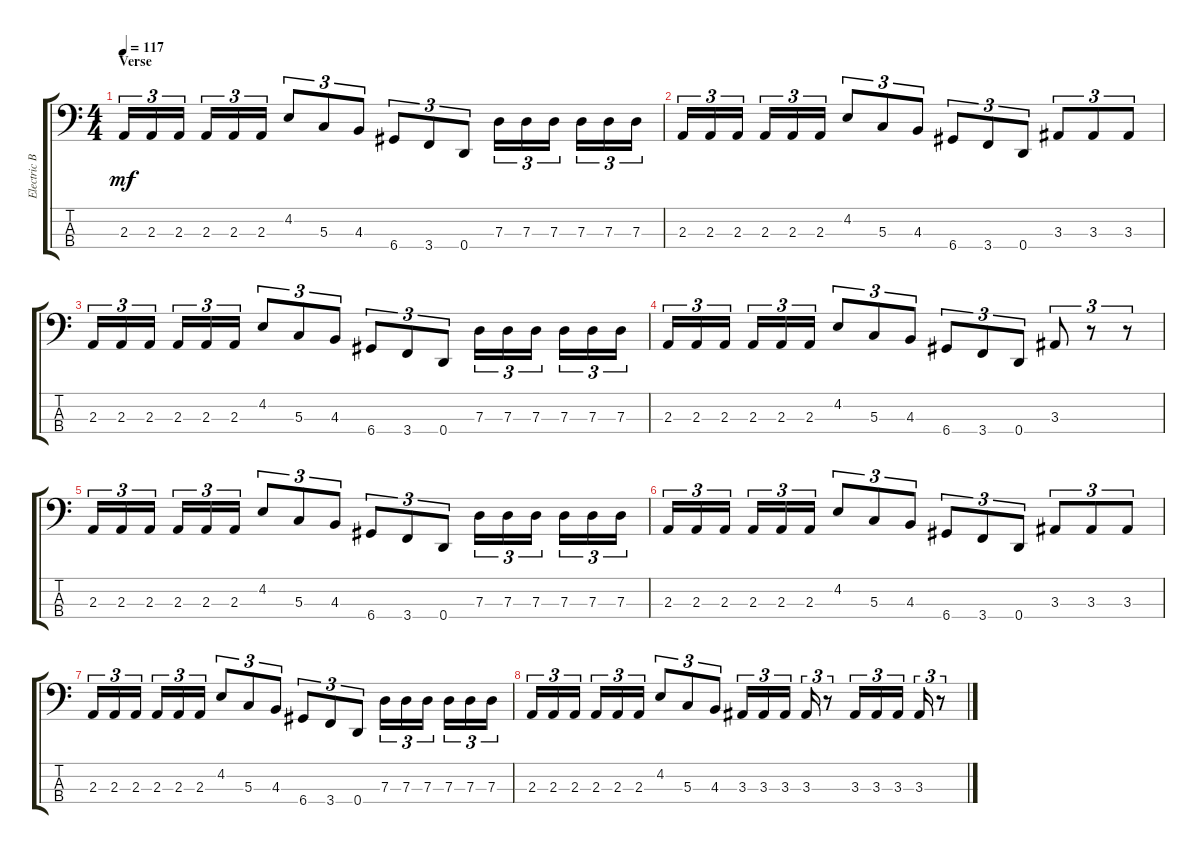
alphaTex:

\track ("Electric Bass" "Electric B") {instrument electricbassfinger}
\staff {score tabs}
\tuning (F2 C2 G1 D1) {hide}
\ts (4 4)
\section ("" "Verse")
\tempo 117
\clef f4
\ks c
2.3.16{tu (3 2) dy mf} 2.3.16{tu (3 2)} 2.3.16{tu (3 2)} 2.3.16{tu (3 2)} 2.3.16{tu (3 2)} 2.3.16{tu (3 2)} 4.2.8{tu (3 2)} 5.3.8{tu (3 2)} 4.3.8{tu (3 2)} 6.4.8{tu (3 2)} 3.4.8{tu (3 2)} 0.4.8{tu (3 2)} 7.3.16{tu (3 2)} 7.3.16{tu (3 2)} 7.3.16{tu (3 2)} 7.3.16{tu (3 2)} 7.3.16{tu (3 2)} 7.3.16{tu (3 2)} |
2.3.16{tu (3 2)} 2.3.16{tu (3 2)} 2.3.16{tu (3 2)} 2.3.16{tu (3 2)} 2.3.16{tu (3 2)} 2.3.16{tu (3 2)} 4.2.8{tu (3 2)} 5.3.8{tu (3 2)} 4.3.8{tu (3 2)} 6.4.8{tu (3 2)} 3.4.8{tu (3 2)} 0.4.8{tu (3 2)} 3.3.8{tu (3 2)} 3.3.8{tu (3 2)} 3.3.8{tu (3 2)} |
2.3.16{tu (3 2)} 2.3.16{tu (3 2)} 2.3.16{tu (3 2)} 2.3.16{tu (3 2)} 2.3.16{tu (3 2)} 2.3.16{tu (3 2)} 4.2.8{tu (3 2)} 5.3.8{tu (3 2)} 4.3.8{tu (3 2)} 6.4.8{tu (3 2)} 3.4.8{tu (3 2)} 0.4.8{tu (3 2)} 7.3.16{tu (3 2)} 7.3.16{tu (3 2)} 7.3.16{tu (3 2)} 7.3.16{tu (3 2)} 7.3.16{tu (3 2)} 7.3.16{tu (3 2)} |
2.3.16{tu (3 2)} 2.3.16{tu (3 2)} 2.3.16{tu (3 2)} 2.3.16{tu (3 2)} 2.3.16{tu (3 2)} 2.3.16{tu (3 2)} 4.2.8{tu (3 2)} 5.3.8{tu (3 2)} 4.3.8{tu (3 2)} 6.4.8{tu (3 2)} 3.4.8{tu (3 2)} 0.4.8{tu (3 2)} 3.3.8{tu (3 2)} r.8{tu (3 2)} r.8{tu (3 2)} |
2.3.16{tu (3 2)} 2.3.16{tu (3 2)} 2.3.16{tu (3 2)} 2.3.16{tu (3 2)} 2.3.16{tu (3 2)} 2.3.16{tu (3 2)} 4.2.8{tu (3 2)} 5.3.8{tu (3 2)} 4.3.8{tu (3 2)} 6.4.8{tu (3 2)} 3.4.8{tu (3 2)} 0.4.8{tu (3 2)} 7.3.16{tu (3 2)} 7.3.16{tu (3 2)} 7.3.16{tu (3 2)} 7.3.16{tu (3 2)} 7.3.16{tu (3 2)} 7.3.16{tu (3 2)} |
2.3.16{tu (3 2)} 2.3.16{tu (3 2)} 2.3.16{tu (3 2)} 2.3.16{tu (3 2)} 2.3.16{tu (3 2)} 2.3.16{tu (3 2)} 4.2.8{tu (3 2)} 5.3.8{tu (3 2)} 4.3.8{tu (3 2)} 6.4.8{tu (3 2)} 3.4.8{tu (3 2)} 0.4.8{tu (3 2)} 3.3.8{tu (3 2)} 3.3.8{tu (3 2)} 3.3.8{tu (3 2)} |
2.3.16{tu (3 2)} 2.3.16{tu (3 2)} 2.3.16{tu (3 2)} 2.3.16{tu (3 2)} 2.3.16{tu (3 2)} 2.3.16{tu (3 2)} 4.2.8{tu (3 2)} 5.3.8{tu (3 2)} 4.3.8{tu (3 2)} 6.4.8{tu (3 2)} 3.4.8{tu (3 2)} 0.4.8{tu (3 2)} 7.3.16{tu (3 2)} 7.3.16{tu (3 2)} 7.3.16{tu (3 2)} 7.3.16{tu (3 2)} 7.3.16{tu (3 2)} 7.3.16{tu (3 2)} |
2.3.16{tu (3 2)} 2.3.16{tu (3 2)} 2.3.16{tu (3 2)} 2.3.16{tu (3 2)} 2.3.16{tu (3 2)} 2.3.16{tu (3 2)} 4.2.8{tu (3 2)} 5.3.8{tu (3 2)} 4.3.8{tu (3 2)} 3.3.16{tu (3 2)} 3.3.16{tu (3 2)} 3.3.16{tu (3 2)} 3.3.16{tu (3 2)} r.8{tu (3 2)} 3.3.16{tu (3 2)} 3.3.16{tu (3 2)} 3.3.16{tu (3 2)} 3.3.16{tu (3 2)} r.8{tu (3 2)}
